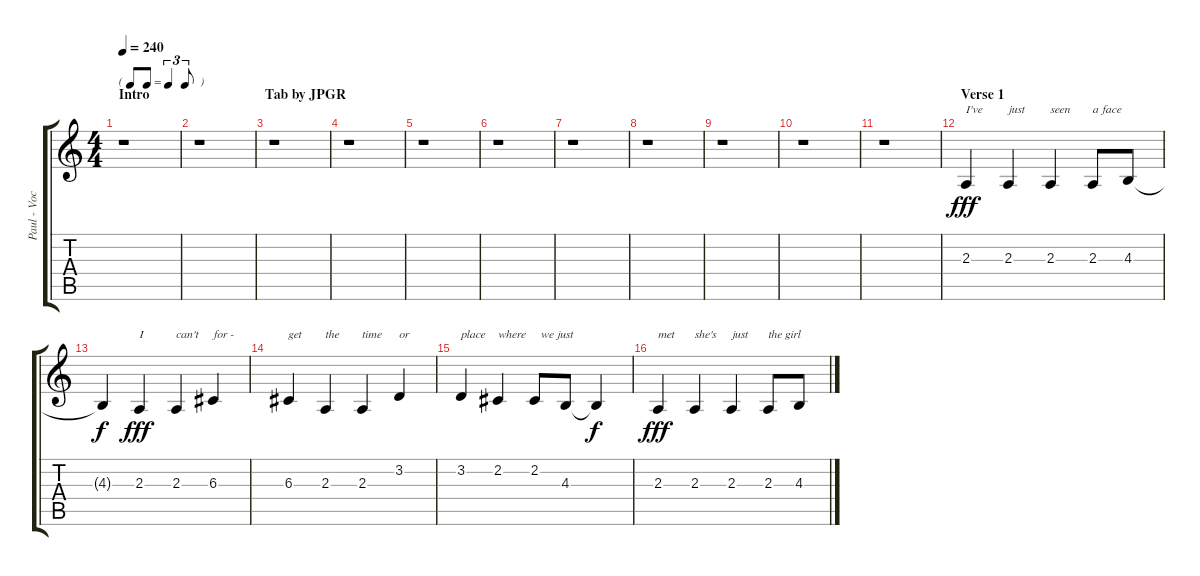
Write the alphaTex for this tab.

\track ("Paul - Vocal" "Paul - Voc") {instrument tenorsax}
\staff {score tabs}
\tuning (E4 B3 G3 D3 A2 E2) {hide}
\ts (4 4)
\tf triplet8th
\section ("" "Intro                                 Tab by JPGR")
\tempo 240
\clef g2
\ks c
r.1{dy fff instrument tenorsax} |
r.1 |
r.1 |
r.1 |
r.1 |
r.1 |
r.1 |
r.1 |
r.1 |
r.1 |
r.1 |
\section ("" "Verse 1")
2.3.4{txt "I've"} 2.3.4{txt "just"} 2.3.4{txt "seen"} 2.3.8{txt "a face"} 4.3.8 |
4.3{t}.4{dy f} 2.3.4{txt "I" dy fff} 2.3.4{txt "can't"} 6.3.4{txt "for -"} |
6.3.4{txt "get"} 2.3.4{txt "the"} 2.3.4{txt "time"} 3.2.4{txt "or"} |
3.2.4{txt "place"} 2.2.4{txt "where"} 2.2.8{txt "  we just"} 4.3.8 4.3{t}.4{dy f} |
2.3.4{txt "met" dy fff} 2.3.4{txt "she's"} 2.3.4{txt "just"} 2.3.8{txt "the girl"} 4.3.8
